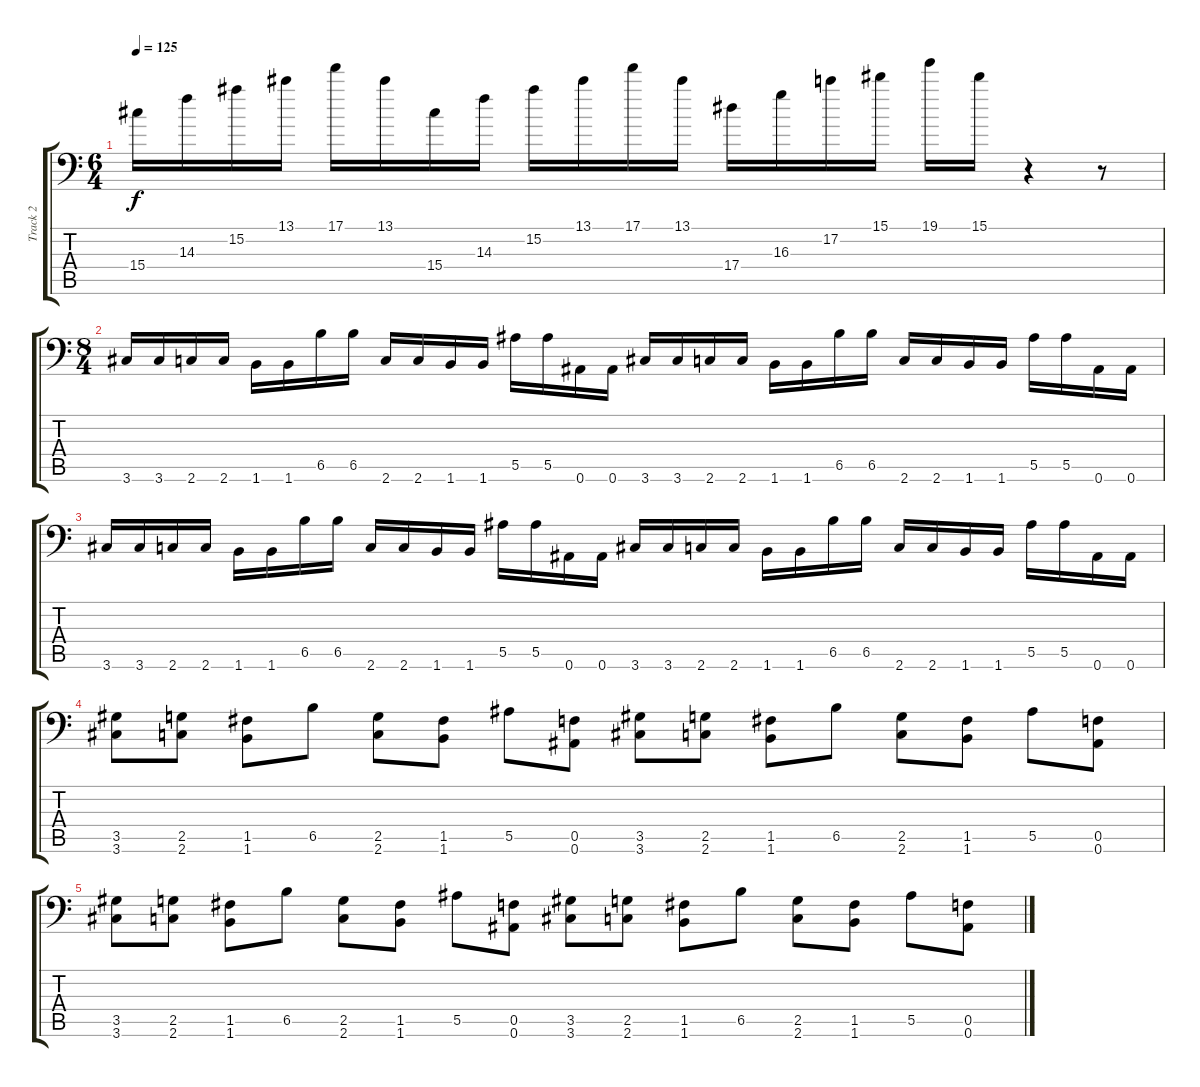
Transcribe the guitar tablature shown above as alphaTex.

\track ("Track 2" "Track 2") {instrument distortionguitar}
\staff {score tabs}
\tuning (C4 G3 Eb3 Bb2 F2 Bb1) {hide}
\ts (6 4)
\tempo 125
\clef f4
\ks c
15.4.16{dy f} 14.3.16 15.2.16 13.1.16 17.1.16 13.1.16 15.4.16 14.3.16 15.2.16 13.1.16 17.1.16 13.1.16 17.4.16 16.3.16 17.2.16 15.1.16 19.1.16 15.1.16 r.4 r.8 |
\ts (8 4)
3.6.16 3.6.16 2.6.16 2.6.16 1.6.16 1.6.16 6.5.16 6.5.16 2.6.16 2.6.16 1.6.16 1.6.16 5.5.16 5.5.16 0.6.16 0.6.16 3.6.16 3.6.16 2.6.16 2.6.16 1.6.16 1.6.16 6.5.16 6.5.16 2.6.16 2.6.16 1.6.16 1.6.16 5.5.16 5.5.16 0.6.16 0.6.16 |
3.6.16 3.6.16 2.6.16 2.6.16 1.6.16 1.6.16 6.5.16 6.5.16 2.6.16 2.6.16 1.6.16 1.6.16 5.5.16 5.5.16 0.6.16 0.6.16 3.6.16 3.6.16 2.6.16 2.6.16 1.6.16 1.6.16 6.5.16 6.5.16 2.6.16 2.6.16 1.6.16 1.6.16 5.5.16 5.5.16 0.6.16 0.6.16 |
(3.5 3.6).8 (2.5 2.6).8 (1.5 1.6).8 6.5.8 (2.5 2.6).8 (1.5 1.6).8 5.5.8 (0.5 0.6).8 (3.5 3.6).8 (2.5 2.6).8 (1.5 1.6).8 6.5.8 (2.5 2.6).8 (1.5 1.6).8 5.5.8 (0.5 0.6).8 |
(3.5 3.6).8 (2.5 2.6).8 (1.5 1.6).8 6.5.8 (2.5 2.6).8 (1.5 1.6).8 5.5.8 (0.5 0.6).8 (3.5 3.6).8 (2.5 2.6).8 (1.5 1.6).8 6.5.8 (2.5 2.6).8 (1.5 1.6).8 5.5.8 (0.5 0.6).8
